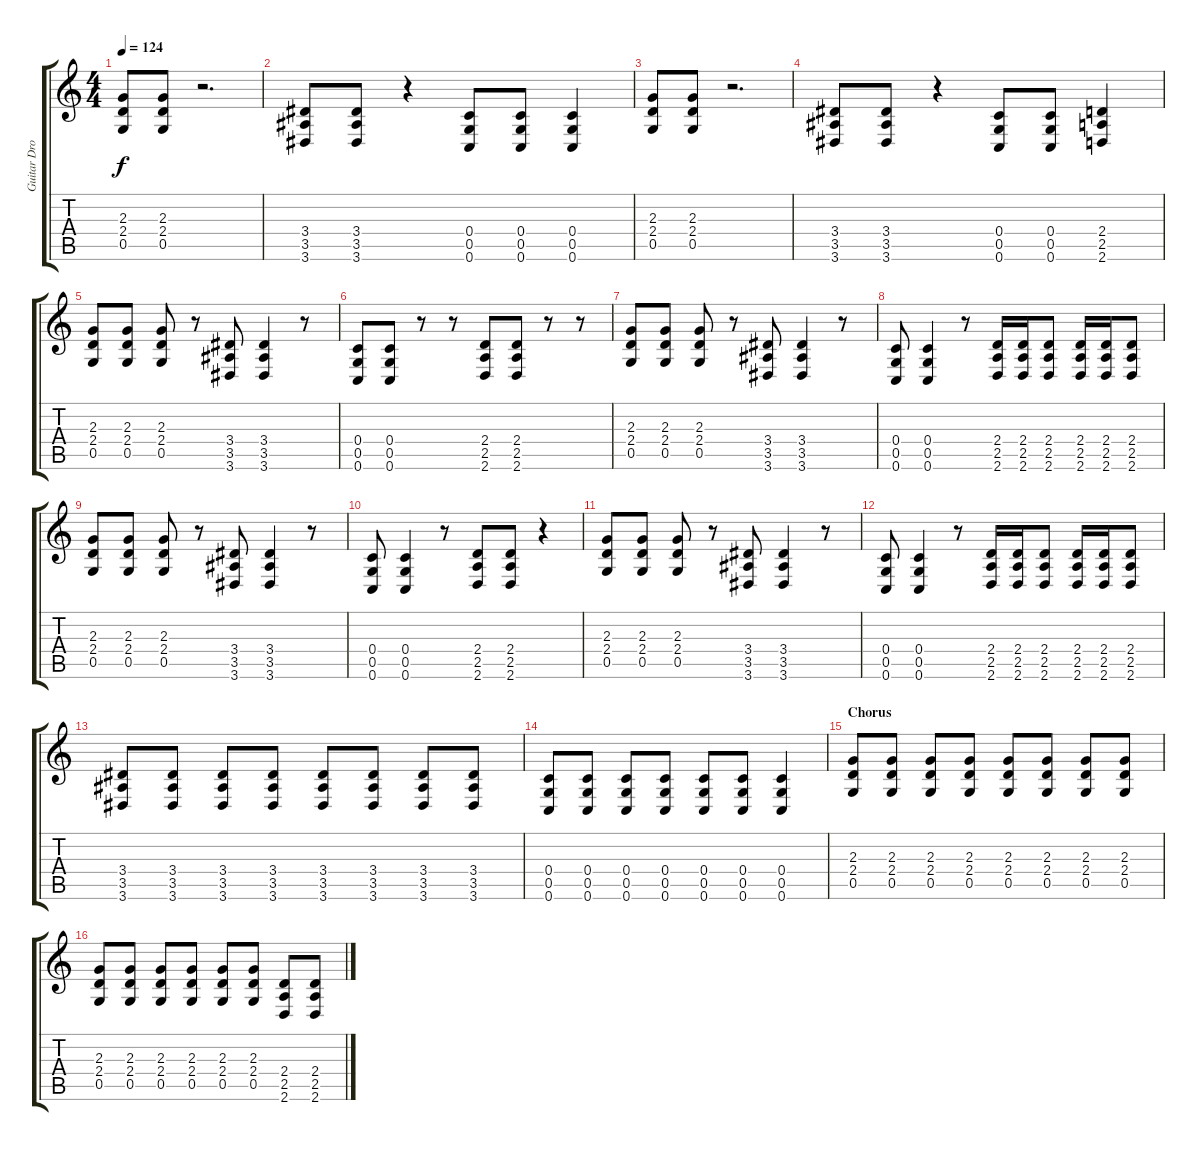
\track ("Guitar Drop C" "Guitar Dro") {instrument distortionguitar}
\staff {score tabs}
\tuning (D4 A3 F3 C3 G2 C2) {hide}
\ts (4 4)
\tempo 124
\clef g2
\ks c
(2.3 2.4 0.5).8{dy f} (2.3 2.4 0.5).8 r.2{d} |
(3.4 3.5 3.6).8 (3.4 3.5 3.6).8 r.4 (0.4 0.5 0.6).8 (0.4 0.5 0.6).8 (0.4 0.5 0.6).4 |
(2.3 2.4 0.5).8 (2.3 2.4 0.5).8 r.2{d} |
(3.4 3.5 3.6).8 (3.4 3.5 3.6).8 r.4 (0.4 0.5 0.6).8 (0.4 0.5 0.6).8 (2.4 2.5 2.6).4 |
(2.3 2.4 0.5).8 (2.3 2.4 0.5).8 (2.3 2.4 0.5).8 r.8 (3.4 3.5 3.6).8 (3.4 3.5 3.6).4 r.8 |
(0.4 0.5 0.6).8 (0.4 0.5 0.6).8 r.8 r.8 (2.4 2.5 2.6).8 (2.4 2.5 2.6).8 r.8 r.8 |
(2.3 2.4 0.5).8 (2.3 2.4 0.5).8 (2.3 2.4 0.5).8 r.8 (3.4 3.5 3.6).8 (3.4 3.5 3.6).4 r.8 |
(0.4 0.5 0.6).8 (0.4 0.5 0.6).4 r.8 (2.4 2.5 2.6).16 (2.4 2.5 2.6).16 (2.4 2.5 2.6).8 (2.4 2.5 2.6).16 (2.4 2.5 2.6).16 (2.4 2.5 2.6).8 |
(2.3 2.4 0.5).8 (2.3 2.4 0.5).8 (2.3 2.4 0.5).8 r.8 (3.4 3.5 3.6).8 (3.4 3.5 3.6).4 r.8 |
(0.4 0.5 0.6).8 (0.4 0.5 0.6).4 r.8 (2.4 2.5 2.6).8 (2.4 2.5 2.6).8 r.4 |
(2.3 2.4 0.5).8 (2.3 2.4 0.5).8 (2.3 2.4 0.5).8 r.8 (3.4 3.5 3.6).8 (3.4 3.5 3.6).4 r.8 |
(0.4 0.5 0.6).8 (0.4 0.5 0.6).4 r.8 (2.4 2.5 2.6).16 (2.4 2.5 2.6).16 (2.4 2.5 2.6).8 (2.4 2.5 2.6).16 (2.4 2.5 2.6).16 (2.4 2.5 2.6).8 |
(3.4 3.5 3.6).8 (3.4 3.5 3.6).8 (3.4 3.5 3.6).8 (3.4 3.5 3.6).8 (3.4 3.5 3.6).8 (3.4 3.5 3.6).8 (3.4 3.5 3.6).8 (3.4 3.5 3.6).8 |
(0.4 0.5 0.6).8 (0.4 0.5 0.6).8 (0.4 0.5 0.6).8 (0.4 0.5 0.6).8 (0.4 0.5 0.6).8 (0.4 0.5 0.6).8 (0.4 0.5 0.6).4 |
\section ("" "Chorus")
(2.3 2.4 0.5).8 (2.3 2.4 0.5).8 (2.3 2.4 0.5).8 (2.3 2.4 0.5).8 (2.3 2.4 0.5).8 (2.3 2.4 0.5).8 (2.3 2.4 0.5).8 (2.3 2.4 0.5).8 |
(2.3 2.4 0.5).8 (2.3 2.4 0.5).8 (2.3 2.4 0.5).8 (2.3 2.4 0.5).8 (2.3 2.4 0.5).8 (2.3 2.4 0.5).8 (2.4 2.5 2.6).8 (2.4 2.5 2.6).8
